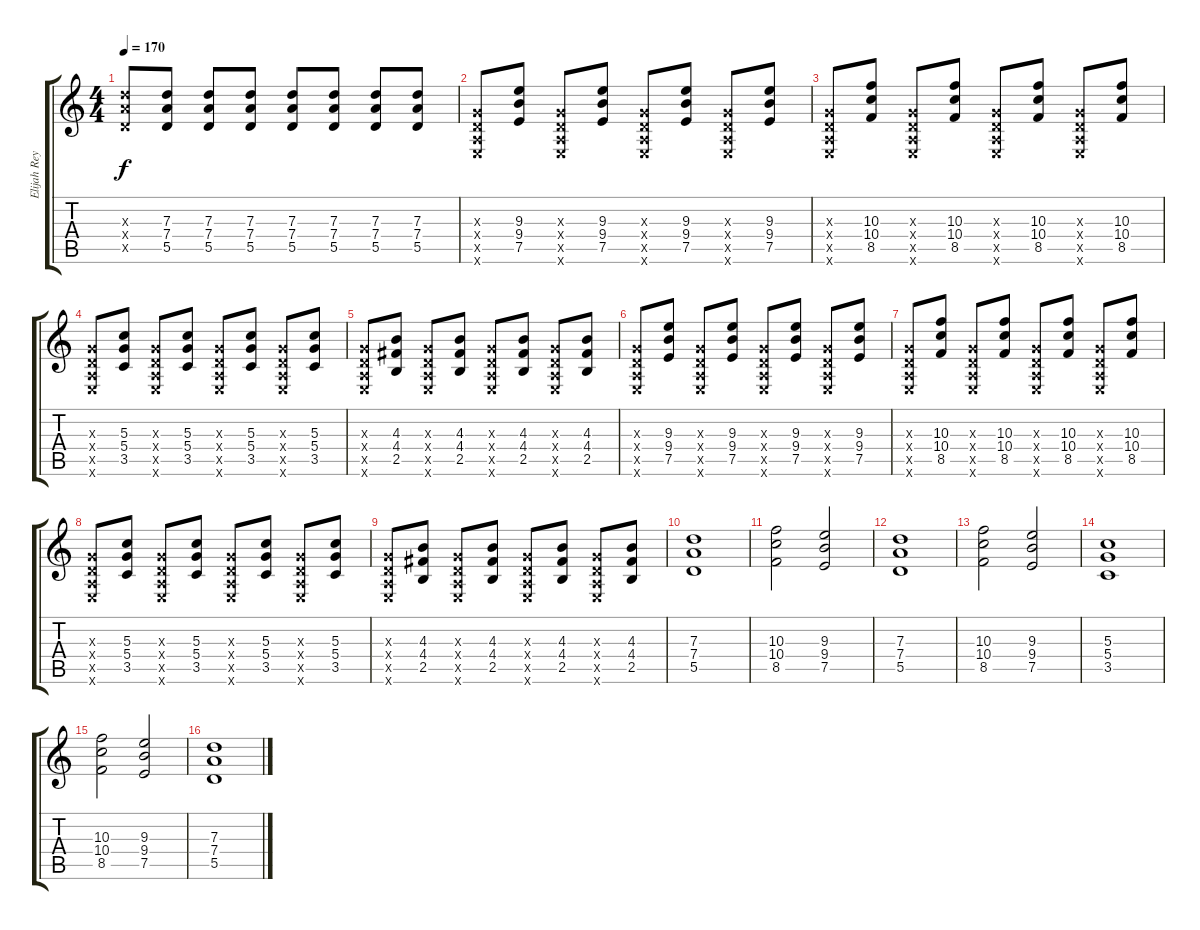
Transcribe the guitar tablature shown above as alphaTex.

\track ("Elijah Reyes" "Elijah Rey") {instrument overdrivenguitar}
\staff {score tabs}
\tuning (E4 B3 G3 D3 A2 E2) {hide}
\ts (4 4)
\tempo 170
\clef g2
\ks c
(7.3{x} 7.4{x} 5.5{x}).8{dy f} (7.3 7.4 5.5).8 (7.3 7.4 5.5).8 (7.3 7.4 5.5).8 (7.3 7.4 5.5).8 (7.3 7.4 5.5).8 (7.3 7.4 5.5).8 (7.3 7.4 5.5).8 |
(0.3{x} 0.4{x} 0.5{x} 0.6{x}).8 (9.3 9.4 7.5).8 (0.3{x} 0.4{x} 0.5{x} 0.6{x}).8 (9.3 9.4 7.5).8 (0.3{x} 0.4{x} 0.5{x} 0.6{x}).8 (9.3 9.4 7.5).8 (0.3{x} 0.4{x} 0.5{x} 0.6{x}).8 (9.3 9.4 7.5).8 |
(0.3{x} 0.4{x} 0.5{x} 0.6{x}).8 (10.3 10.4 8.5).8 (0.3{x} 0.4{x} 0.5{x} 0.6{x}).8 (10.3 10.4 8.5).8 (0.3{x} 0.4{x} 0.5{x} 0.6{x}).8 (10.3 10.4 8.5).8 (0.3{x} 0.4{x} 0.5{x} 0.6{x}).8 (10.3 10.4 8.5).8 |
(0.3{x} 0.4{x} 0.5{x} 0.6{x}).8 (5.3 5.4 3.5).8 (0.3{x} 0.4{x} 0.5{x} 0.6{x}).8 (5.3 5.4 3.5).8 (0.3{x} 0.4{x} 0.5{x} 0.6{x}).8 (5.3 5.4 3.5).8 (0.3{x} 0.4{x} 0.5{x} 0.6{x}).8 (5.3 5.4 3.5).8 |
(0.3{x} 0.4{x} 0.5{x} 0.6{x}).8 (4.3 4.4 2.5).8 (0.3{x} 0.4{x} 0.5{x} 0.6{x}).8 (4.3 4.4 2.5).8 (0.3{x} 0.4{x} 0.5{x} 0.6{x}).8 (4.3 4.4 2.5).8 (0.3{x} 0.4{x} 0.5{x} 0.6{x}).8 (4.3 4.4 2.5).8 |
(0.3{x} 0.4{x} 0.5{x} 0.6{x}).8{volume 13} (9.3 9.4 7.5).8 (0.3{x} 0.4{x} 0.5{x} 0.6{x}).8 (9.3 9.4 7.5).8 (0.3{x} 0.4{x} 0.5{x} 0.6{x}).8 (9.3 9.4 7.5).8 (0.3{x} 0.4{x} 0.5{x} 0.6{x}).8 (9.3 9.4 7.5).8 |
(0.3{x} 0.4{x} 0.5{x} 0.6{x}).8 (10.3 10.4 8.5).8 (0.3{x} 0.4{x} 0.5{x} 0.6{x}).8 (10.3 10.4 8.5).8 (0.3{x} 0.4{x} 0.5{x} 0.6{x}).8 (10.3 10.4 8.5).8 (0.3{x} 0.4{x} 0.5{x} 0.6{x}).8 (10.3 10.4 8.5).8 |
(0.3{x} 0.4{x} 0.5{x} 0.6{x}).8 (5.3 5.4 3.5).8 (0.3{x} 0.4{x} 0.5{x} 0.6{x}).8 (5.3 5.4 3.5).8 (0.3{x} 0.4{x} 0.5{x} 0.6{x}).8 (5.3 5.4 3.5).8 (0.3{x} 0.4{x} 0.5{x} 0.6{x}).8 (5.3 5.4 3.5).8 |
(0.3{x} 0.4{x} 0.5{x} 0.6{x}).8 (4.3 4.4 2.5).8 (0.3{x} 0.4{x} 0.5{x} 0.6{x}).8 (4.3 4.4 2.5).8 (0.3{x} 0.4{x} 0.5{x} 0.6{x}).8 (4.3 4.4 2.5).8 (0.3{x} 0.4{x} 0.5{x} 0.6{x}).8 (4.3 4.4 2.5).8 |
(7.3 7.4 5.5).1{instrument distortionguitar} |
(10.3 10.4 8.5).2 (9.3 9.4 7.5).2 |
(7.3 7.4 5.5).1 |
(10.3 10.4 8.5).2 (9.3 9.4 7.5).2 |
(5.3 5.4 3.5).1 |
(10.3 10.4 8.5).2 (9.3 9.4 7.5).2 |
(7.3 7.4 5.5).1
